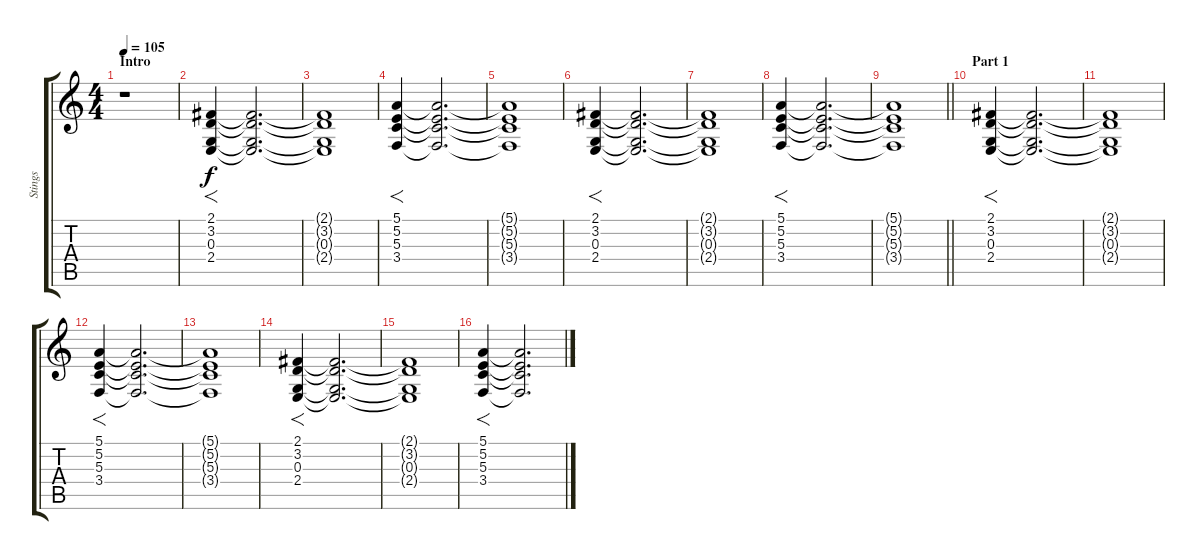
\track ("Stings" "Stings") {instrument stringensemble1}
\staff {score tabs}
\tuning (E4 B3 G3 D3 A2 E2) {hide}
\ts (4 4)
\section ("" "Intro")
\tempo 105
\clef g2
\ks c
r.1{dy f instrument stringensemble1} |
(2.1 3.2 0.3 2.4).4{f} (2.1{t} 3.2{t} 0.3{t} 2.4{t}).2{d} |
(2.1{t} 3.2{t} 0.3{t} 2.4{t}).1 |
(5.1 5.2 5.3 3.4).4{f} (5.1{t} 5.2{t} 5.3{t} 3.4{t}).2{d} |
(5.1{t} 5.2{t} 5.3{t} 3.4{t}).1 |
(2.1 3.2 0.3 2.4).4{f} (2.1{t} 3.2{t} 0.3{t} 2.4{t}).2{d} |
(2.1{t} 3.2{t} 0.3{t} 2.4{t}).1 |
(5.1 5.2 5.3 3.4).4{f} (5.1{t} 5.2{t} 5.3{t} 3.4{t}).2{d} |
\barLineRight lightlight
(5.1{t} 5.2{t} 5.3{t} 3.4{t}).1 |
\section ("" "Part 1")
(2.1 3.2 0.3 2.4).4{f} (2.1{t} 3.2{t} 0.3{t} 2.4{t}).2{d} |
(2.1{t} 3.2{t} 0.3{t} 2.4{t}).1 |
(5.1 5.2 5.3 3.4).4{f} (5.1{t} 5.2{t} 5.3{t} 3.4{t}).2{d} |
(5.1{t} 5.2{t} 5.3{t} 3.4{t}).1 |
(2.1 3.2 0.3 2.4).4{f} (2.1{t} 3.2{t} 0.3{t} 2.4{t}).2{d} |
(2.1{t} 3.2{t} 0.3{t} 2.4{t}).1 |
(5.1 5.2 5.3 3.4).4{f} (5.1{t} 5.2{t} 5.3{t} 3.4{t}).2{d}
